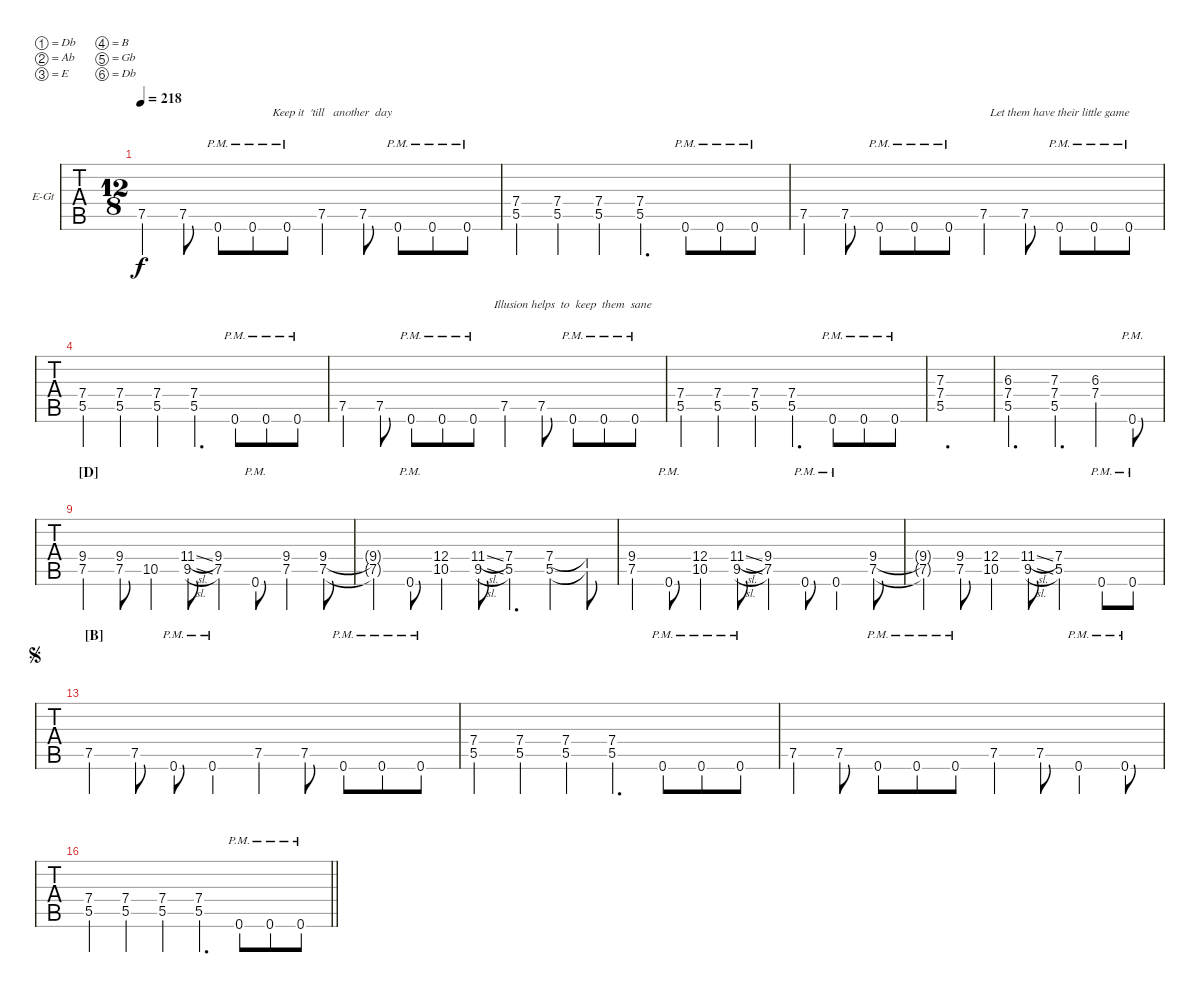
\bracketExtendMode nobrackets
\firstSystemTrackNameOrientation horizontal
\otherSystemsTrackNameOrientation horizontal
\defaultBarNumberDisplay FirstOfSystem
\track ("Guitar 1" "E-Gt") {instrument distortionguitar}
\staff {tabs}
\tuning (Db4 Ab3 E3 B2 Gb2 Db2)
\ts (12 8)
\tempo 218
\clef g2
\ks g
7.5.4{lyrics (0 "") lyrics (1 "") lyrics (2 "") lyrics (3 "") lyrics (4 "") dy f} 7.5.8{lyrics (0 "") lyrics (1 "") lyrics (2 "") lyrics (3 "") lyrics (4 "")} 0.6{pm}.8{lyrics (0 "") lyrics (1 "") lyrics (2 "") lyrics (3 "") lyrics (4 "")} 0.6{pm}.8{lyrics (0 "") lyrics (1 "") lyrics (2 "") lyrics (3 "") lyrics (4 "")} 0.6{pm}.8{lyrics (0 "") lyrics (1 "") lyrics (2 "") lyrics (3 "") lyrics (4 "")} 7.5.4{lyrics (0 "       Keep it  'till   another  day") lyrics (1 "") lyrics (2 "") lyrics (3 "") lyrics (4 "")} 7.5.8{lyrics (0 "") lyrics (1 "") lyrics (2 "") lyrics (3 "") lyrics (4 "")} 0.6{pm}.8{lyrics (0 "") lyrics (1 "") lyrics (2 "") lyrics (3 "") lyrics (4 "")} 0.6{pm}.8{lyrics (0 "") lyrics (1 "") lyrics (2 "") lyrics (3 "") lyrics (4 "")} 0.6{pm}.8{lyrics (0 "") lyrics (1 "") lyrics (2 "") lyrics (3 "") lyrics (4 "")} |
(7.4 5.5).4{lyrics (0 "") lyrics (1 "") lyrics (2 "") lyrics (3 "") lyrics (4 "")} (7.4 5.5).4{lyrics (0 "") lyrics (1 "") lyrics (2 "") lyrics (3 "") lyrics (4 "")} (7.4 5.5).4{lyrics (0 "") lyrics (1 "") lyrics (2 "") lyrics (3 "") lyrics (4 "")} (7.4 5.5).4{d lyrics (0 "") lyrics (1 "") lyrics (2 "") lyrics (3 "") lyrics (4 "")} 0.6{pm}.8{lyrics (0 "") lyrics (1 "") lyrics (2 "") lyrics (3 "") lyrics (4 "")} 0.6{pm}.8{lyrics (0 "") lyrics (1 "") lyrics (2 "") lyrics (3 "") lyrics (4 "")} 0.6{pm}.8{lyrics (0 "") lyrics (1 "") lyrics (2 "") lyrics (3 "") lyrics (4 "")} |
7.5.4{lyrics (0 "") lyrics (1 "") lyrics (2 "") lyrics (3 "") lyrics (4 "")} 7.5.8{lyrics (0 "") lyrics (1 "") lyrics (2 "") lyrics (3 "") lyrics (4 "")} 0.6{pm}.8{lyrics (0 "") lyrics (1 "") lyrics (2 "") lyrics (3 "") lyrics (4 "")} 0.6{pm}.8{lyrics (0 "") lyrics (1 "") lyrics (2 "") lyrics (3 "") lyrics (4 "")} 0.6{pm}.8{lyrics (0 "") lyrics (1 "") lyrics (2 "") lyrics (3 "") lyrics (4 "")} 7.5.4{lyrics (0 "") lyrics (1 "") lyrics (2 "") lyrics (3 "") lyrics (4 "")} 7.5.8{lyrics (0 "") lyrics (1 "") lyrics (2 "") lyrics (3 "") lyrics (4 "")} 0.6{pm}.8{lyrics (0 "Let them have their little game") lyrics (1 "") lyrics (2 "") lyrics (3 "") lyrics (4 "")} 0.6{pm}.8{lyrics (0 "") lyrics (1 "") lyrics (2 "") lyrics (3 "") lyrics (4 "")} 0.6{pm}.8{lyrics (0 "") lyrics (1 "") lyrics (2 "") lyrics (3 "") lyrics (4 "")} |
(7.4 5.5).4{lyrics (0 "") lyrics (1 "") lyrics (2 "") lyrics (3 "") lyrics (4 "")} (7.4 5.5).4{lyrics (0 "") lyrics (1 "") lyrics (2 "") lyrics (3 "") lyrics (4 "")} (7.4 5.5).4{lyrics (0 "") lyrics (1 "") lyrics (2 "") lyrics (3 "") lyrics (4 "")} (7.4 5.5).4{d lyrics (0 "") lyrics (1 "") lyrics (2 "") lyrics (3 "") lyrics (4 "")} 0.6{pm}.8{lyrics (0 "") lyrics (1 "") lyrics (2 "") lyrics (3 "") lyrics (4 "")} 0.6{pm}.8{lyrics (0 "") lyrics (1 "") lyrics (2 "") lyrics (3 "") lyrics (4 "")} 0.6{pm}.8{lyrics (0 "") lyrics (1 "") lyrics (2 "") lyrics (3 "") lyrics (4 "")} |
7.5.4{lyrics (0 "") lyrics (1 "") lyrics (2 "") lyrics (3 "") lyrics (4 "")} 7.5.8{lyrics (0 "") lyrics (1 "") lyrics (2 "") lyrics (3 "") lyrics (4 "")} 0.6{pm}.8{lyrics (0 "") lyrics (1 "") lyrics (2 "") lyrics (3 "") lyrics (4 "")} 0.6{pm}.8{lyrics (0 "") lyrics (1 "") lyrics (2 "") lyrics (3 "") lyrics (4 "")} 0.6{pm}.8{lyrics (0 "") lyrics (1 "") lyrics (2 "") lyrics (3 "") lyrics (4 "")} 7.5.4{lyrics (0 "") lyrics (1 "") lyrics (2 "") lyrics (3 "") lyrics (4 "")} 7.5.8{lyrics (0 "") lyrics (1 "") lyrics (2 "") lyrics (3 "") lyrics (4 "")} 0.6{pm}.8{lyrics (0 "Illusion helps  to  keep  them  sane") lyrics (1 "") lyrics (2 "") lyrics (3 "") lyrics (4 "")} 0.6{pm}.8{lyrics (0 "") lyrics (1 "") lyrics (2 "") lyrics (3 "") lyrics (4 "")} 0.6{pm}.8{lyrics (0 "") lyrics (1 "") lyrics (2 "") lyrics (3 "") lyrics (4 "")} |
(7.4 5.5).4{lyrics (0 "") lyrics (1 "") lyrics (2 "") lyrics (3 "") lyrics (4 "")} (7.4 5.5).4{lyrics (0 "") lyrics (1 "") lyrics (2 "") lyrics (3 "") lyrics (4 "")} (7.4 5.5).4{lyrics (0 "") lyrics (1 "") lyrics (2 "") lyrics (3 "") lyrics (4 "")} (7.4 5.5).4{d lyrics (0 "") lyrics (1 "") lyrics (2 "") lyrics (3 "") lyrics (4 "")} 0.6{pm}.8{lyrics (0 "") lyrics (1 "") lyrics (2 "") lyrics (3 "") lyrics (4 "")} 0.6{pm}.8{lyrics (0 "") lyrics (1 "") lyrics (2 "") lyrics (3 "") lyrics (4 "")} 0.6{pm}.8{lyrics (0 "") lyrics (1 "") lyrics (2 "") lyrics (3 "") lyrics (4 "")} |
(7.3 7.4 5.5).1{d lyrics (0 "") lyrics (1 "") lyrics (2 "") lyrics (3 "") lyrics (4 "")} |
(6.3 7.4 5.5).2{d lyrics (0 "") lyrics (1 "") lyrics (2 "") lyrics (3 "") lyrics (4 "")} (7.3 7.4 5.5).4{d lyrics (0 "") lyrics (1 "") lyrics (2 "") lyrics (3 "") lyrics (4 "")} (6.3 7.4).4{lyrics (0 "") lyrics (1 "") lyrics (2 "") lyrics (3 "") lyrics (4 "")} 0.6{pm}.8{lyrics (0 "") lyrics (1 "") lyrics (2 "") lyrics (3 "") lyrics (4 "")} |
\section ("D" "")
(9.4 7.5).4{lyrics (0 "") lyrics (1 "") lyrics (2 "") lyrics (3 "") lyrics (4 "")} (9.4 7.5).8{lyrics (0 "") lyrics (1 "") lyrics (2 "") lyrics (3 "") lyrics (4 "")} 10.5.4{lyrics (0 "") lyrics (1 "") lyrics (2 "") lyrics (3 "") lyrics (4 "")} (11.4{sl} 9.5{sl}).8{lyrics (0 "") lyrics (1 "") lyrics (2 "") lyrics (3 "") lyrics (4 "")} (9.4 7.5).4{lyrics (0 "") lyrics (1 "") lyrics (2 "") lyrics (3 "") lyrics (4 "")} 0.6{pm}.8{lyrics (0 "") lyrics (1 "") lyrics (2 "") lyrics (3 "") lyrics (4 "")} (9.4 7.5).4{lyrics (0 "") lyrics (1 "") lyrics (2 "") lyrics (3 "") lyrics (4 "")} (9.4 7.5).8{lyrics (0 "") lyrics (1 "") lyrics (2 "") lyrics (3 "") lyrics (4 "")} |
(9.4{t} 7.5{t}).4{lyrics (0 "") lyrics (1 "") lyrics (2 "") lyrics (3 "") lyrics (4 "")} 0.6{pm}.8{lyrics (0 "") lyrics (1 "") lyrics (2 "") lyrics (3 "") lyrics (4 "")} (10.5 12.4).4{lyrics (0 "") lyrics (1 "") lyrics (2 "") lyrics (3 "") lyrics (4 "")} (11.4{sl} 9.5{sl}).8{lyrics (0 "") lyrics (1 "") lyrics (2 "") lyrics (3 "") lyrics (4 "")} (7.4 5.5).4{d lyrics (0 "") lyrics (1 "") lyrics (2 "") lyrics (3 "") lyrics (4 "")} (7.4 5.5).4{lyrics (0 "") lyrics (1 "") lyrics (2 "") lyrics (3 "") lyrics (4 "")} (5.5{t} 7.4{t}).8{lyrics (0 "") lyrics (1 "") lyrics (2 "") lyrics (3 "") lyrics (4 "")} |
(7.5 9.4).4{lyrics (0 "") lyrics (1 "") lyrics (2 "") lyrics (3 "") lyrics (4 "")} 0.6{pm}.8{lyrics (0 "") lyrics (1 "") lyrics (2 "") lyrics (3 "") lyrics (4 "")} (10.5 12.4).4{lyrics (0 "") lyrics (1 "") lyrics (2 "") lyrics (3 "") lyrics (4 "")} (9.5{sl} 11.4{sl}).8{lyrics (0 "") lyrics (1 "") lyrics (2 "") lyrics (3 "") lyrics (4 "")} (7.5 9.4).4{lyrics (0 "") lyrics (1 "") lyrics (2 "") lyrics (3 "") lyrics (4 "")} 0.6{pm}.8{lyrics (0 "") lyrics (1 "") lyrics (2 "") lyrics (3 "") lyrics (4 "")} 0.6{pm}.4{lyrics (0 "") lyrics (1 "") lyrics (2 "") lyrics (3 "") lyrics (4 "")} (9.4 7.5).8{lyrics (0 "") lyrics (1 "") lyrics (2 "") lyrics (3 "") lyrics (4 "")} |
(9.4{t} 7.5{t}).4{lyrics (0 "") lyrics (1 "") lyrics (2 "") lyrics (3 "") lyrics (4 "")} (7.5 9.4).8{lyrics (0 "") lyrics (1 "") lyrics (2 "") lyrics (3 "") lyrics (4 "")} (10.5 12.4).4{lyrics (0 "") lyrics (1 "") lyrics (2 "") lyrics (3 "") lyrics (4 "")} (9.5{sl} 11.4{sl}).8{lyrics (0 "") lyrics (1 "") lyrics (2 "") lyrics (3 "") lyrics (4 "")} (5.5 7.4).2{lyrics (0 "") lyrics (1 "") lyrics (2 "") lyrics (3 "") lyrics (4 "")} 0.6{pm}.8{lyrics (0 "") lyrics (1 "") lyrics (2 "") lyrics (3 "") lyrics (4 "")} 0.6{pm}.8{lyrics (0 "") lyrics (1 "") lyrics (2 "") lyrics (3 "") lyrics (4 "")} |
\section ("B" "")
\jump segno
7.5.4{lyrics (0 "") lyrics (1 "") lyrics (2 "") lyrics (3 "") lyrics (4 "")} 7.5.8{lyrics (0 "") lyrics (1 "") lyrics (2 "") lyrics (3 "") lyrics (4 "")} 0.6{pm}.8{lyrics (0 "") lyrics (1 "") lyrics (2 "") lyrics (3 "") lyrics (4 "")} 0.6{pm}.4{lyrics (0 "") lyrics (1 "") lyrics (2 "") lyrics (3 "") lyrics (4 "")} 7.5.4{lyrics (0 "") lyrics (1 "") lyrics (2 "") lyrics (3 "") lyrics (4 "")} 7.5.8{lyrics (0 "") lyrics (1 "") lyrics (2 "") lyrics (3 "") lyrics (4 "")} 0.6{pm}.8{lyrics (0 "") lyrics (1 "") lyrics (2 "") lyrics (3 "") lyrics (4 "")} 0.6{pm}.8{lyrics (0 "") lyrics (1 "") lyrics (2 "") lyrics (3 "") lyrics (4 "")} 0.6{pm}.8{lyrics (0 "") lyrics (1 "") lyrics (2 "") lyrics (3 "") lyrics (4 "")} |
(7.4 5.5).4{lyrics (0 "") lyrics (1 "") lyrics (2 "") lyrics (3 "") lyrics (4 "")} (7.4 5.5).4{lyrics (0 "") lyrics (1 "") lyrics (2 "") lyrics (3 "") lyrics (4 "")} (7.4 5.5).4{lyrics (0 "") lyrics (1 "") lyrics (2 "") lyrics (3 "") lyrics (4 "")} (7.4 5.5).4{d lyrics (0 "") lyrics (1 "") lyrics (2 "") lyrics (3 "") lyrics (4 "")} 0.6{pm}.8{lyrics (0 "") lyrics (1 "") lyrics (2 "") lyrics (3 "") lyrics (4 "")} 0.6{pm}.8{lyrics (0 "") lyrics (1 "") lyrics (2 "") lyrics (3 "") lyrics (4 "")} 0.6{pm}.8{lyrics (0 "") lyrics (1 "") lyrics (2 "") lyrics (3 "") lyrics (4 "")} |
7.5.4{lyrics (0 "") lyrics (1 "") lyrics (2 "") lyrics (3 "") lyrics (4 "")} 7.5.8{lyrics (0 "") lyrics (1 "") lyrics (2 "") lyrics (3 "") lyrics (4 "")} 0.6{pm}.8{lyrics (0 "") lyrics (1 "") lyrics (2 "") lyrics (3 "") lyrics (4 "")} 0.6{pm}.8{lyrics (0 "") lyrics (1 "") lyrics (2 "") lyrics (3 "") lyrics (4 "")} 0.6{pm}.8{lyrics (0 "") lyrics (1 "") lyrics (2 "") lyrics (3 "") lyrics (4 "")} 7.5.4{lyrics (0 "") lyrics (1 "") lyrics (2 "") lyrics (3 "") lyrics (4 "")} 7.5.8{lyrics (0 "") lyrics (1 "") lyrics (2 "") lyrics (3 "") lyrics (4 "")} 0.6{pm}.4{lyrics (0 "") lyrics (1 "") lyrics (2 "") lyrics (3 "") lyrics (4 "")} 0.6{pm}.8{lyrics (0 "") lyrics (1 "") lyrics (2 "") lyrics (3 "") lyrics (4 "")} |
\barLineRight lightlight
(7.4 5.5).4{lyrics (0 "") lyrics (1 "") lyrics (2 "") lyrics (3 "") lyrics (4 "")} (7.4 5.5).4{lyrics (0 "") lyrics (1 "") lyrics (2 "") lyrics (3 "") lyrics (4 "")} (7.4 5.5).4{lyrics (0 "") lyrics (1 "") lyrics (2 "") lyrics (3 "") lyrics (4 "")} (7.4 5.5).4{d lyrics (0 "") lyrics (1 "") lyrics (2 "") lyrics (3 "") lyrics (4 "")} 0.6{pm}.8{lyrics (0 "") lyrics (1 "") lyrics (2 "") lyrics (3 "") lyrics (4 "")} 0.6{pm}.8{lyrics (0 "") lyrics (1 "") lyrics (2 "") lyrics (3 "") lyrics (4 "")} 0.6{pm}.8{lyrics (0 "") lyrics (1 "") lyrics (2 "") lyrics (3 "") lyrics (4 "")}
